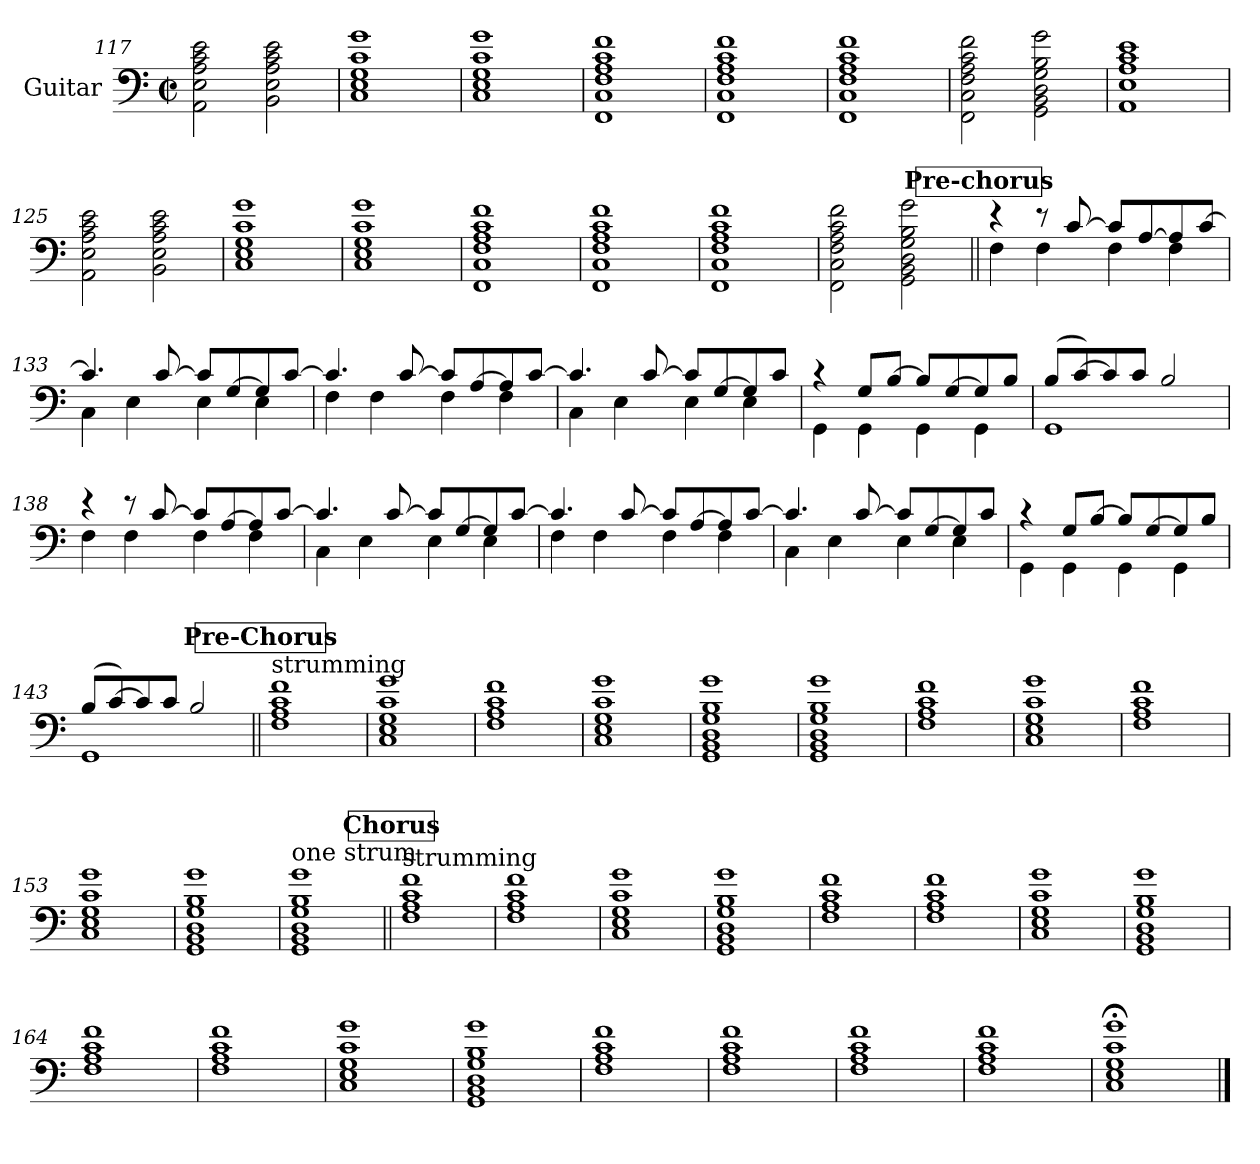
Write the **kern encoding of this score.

**kern
*part1
*staff1
*I"Guitar
*I'Guit.
*
*k[]
*M2/2
*met(c|)
=117
2AA\ 2E\ 2A\ 2c\ 2e\
2BB\ 2E\ 2A\ 2c\ 2e\
=118
1C 1E 1G 1c 1g
=119
1C 1E 1G 1c 1g
=120
1FF 1C 1F 1A 1c 1f
=121
1FF 1C 1F 1A 1c 1f
=122
1FF 1C 1F 1A 1c 1f
=123
2FF\ 2C\ 2F\ 2A\ 2c\ 2f\
2GG\ 2BB\ 2D\ 2G\ 2B\ 2g\
=124
1AA 1E 1A 1c 1e
=125
2AA\ 2E\ 2A\ 2c\ 2e\
2BB\ 2E\ 2A\ 2c\ 2e\
=126
1C 1E 1G 1c 1g
!!LO:LB:g=z
=127
1C 1E 1G 1c 1g
=128
1FF 1C 1F 1A 1c 1f
=129
1FF 1C 1F 1A 1c 1f
=130
1FF 1C 1F 1A 1c 1f
=131
2FF\ 2C\ 2F\ 2A\ 2c\ 2f\
2GG\ 2BB\ 2D\ 2G\ 2B\ 2g\
!!LO:REH:place=s1:a:B:fs=14:t=Pre-chorus
=132||
*^
4r	4F\
8r	4F\
[8c/	.
8c/L]	4F\
[8A/	.
8A/]	4F\
[8c/J	.
=133	=133
4.c/]	4C\
.	4E\
[8c/	.
8c/L]	4E\
[8G/	.
8G/]	4E\
[8c/J	.
=134	=134
4.c/]	4F\
.	4F\
[8c/	.
8c/L]	4F\
[8A/	.
8A/]	4F\
[8c/J	.
!!LO:LB:g=z	!!
=135	=135
4.c/]	4C\
.	4E\
[8c/	.
8c/L]	4E\
[8G/	.
8G/]	4E\
8c/J	.
=136	=136
4r	4GG\
8G/L	4GG\
[8B/J	.
8B/L]	4GG\
[8G/	.
8G/]	4GG\
8B/J	.
=137	=137
(>8B/L	1GG
[8c/)	.
8c/]	.
8c/J	.
2B/	.
=138	=138
4r	4F\
8r	4F\
[8c/	.
8c/L]	4F\
[8A/	.
8A/]	4F\
[8c/J	.
=139	=139
4.c/]	4C\
.	4E\
[8c/	.
8c/L]	4E\
[8G/	.
8G/]	4E\
[8c/J	.
=140	=140
4.c/]	4F\
.	4F\
[8c/	.
8c/L]	4F\
[8A/	.
8A/]	4F\
[8c/J	.
!!LO:LB:g=z	!!
=141	=141
4.c/]	4C\
.	4E\
[8c/	.
8c/L]	4E\
[8G/	.
8G/]	4E\
8c/J	.
=142	=142
4r	4GG\
8G/L	4GG\
[8B/J	.
8B/L]	4GG\
[8G/	.
8G/]	4GG\
8B/J	.
=143	=143
(>8B/L	1GG
[8c/)	.
8c/]	.
8c/J	.
2B/	.
*v	*v
!!LO:REH:place=s1:a:B:fs=14:t=Pre-Chorus
=144||
!LO:TX:a:t=strumming
1F 1A 1c 1f
=145
1C 1E 1G 1c 1g
=146
1F 1A 1c 1f
=147
1C 1E 1G 1c 1g
=148
1GG 1BB 1D 1G 1B 1g
=149
1GG 1BB 1D 1G 1B 1g
!!LO:LB:g=z
=150
1F 1A 1c 1f
=151
1C 1E 1G 1c 1g
=152
1F 1A 1c 1f
=153
1C 1E 1G 1c 1g
=154
1GG 1BB 1D 1G 1B 1g
=155
!LO:TX:a:t=one strum
1GG 1BB 1D 1G 1B 1g
!!LO:REH:place=s1:a:B:fs=14:t=Chorus
=156||
!LO:TX:a:t=strumming
1F 1A 1c 1f
=157
1F 1A 1c 1f
=158
1C 1E 1G 1c 1g
=159
1GG 1BB 1D 1G 1B 1g
=160
1F 1A 1c 1f
=161
1F 1A 1c 1f
!!LO:LB:g=z
=162
1C 1E 1G 1c 1g
=163
1GG 1BB 1D 1G 1B 1g
=164
1F 1A 1c 1f
=165
1F 1A 1c 1f
=166
1C 1E 1G 1c 1g
=167
1GG 1BB 1D 1G 1B 1g
=168
1F 1A 1c 1f
=169
1F 1A 1c 1f
=170
1F 1A 1c 1f
=171
1F 1A 1c 1f
=172
1C;< 1E;< 1G;< 1c;< 1g;<
==
*-
